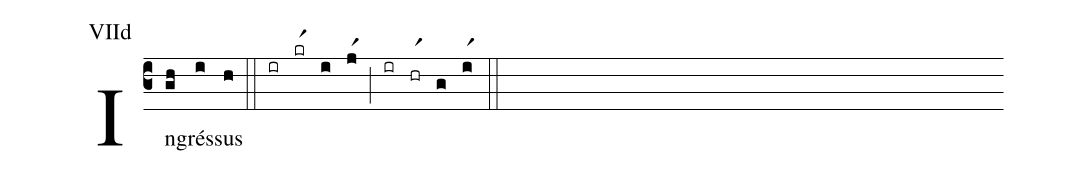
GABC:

annotation: VIId;
%%
(c3) In(gh)grés(i)sus(h) (::) (ir)(krr1)(i)(jr1)(;)(ir)(hrr1)(g)(ir1)(::)
